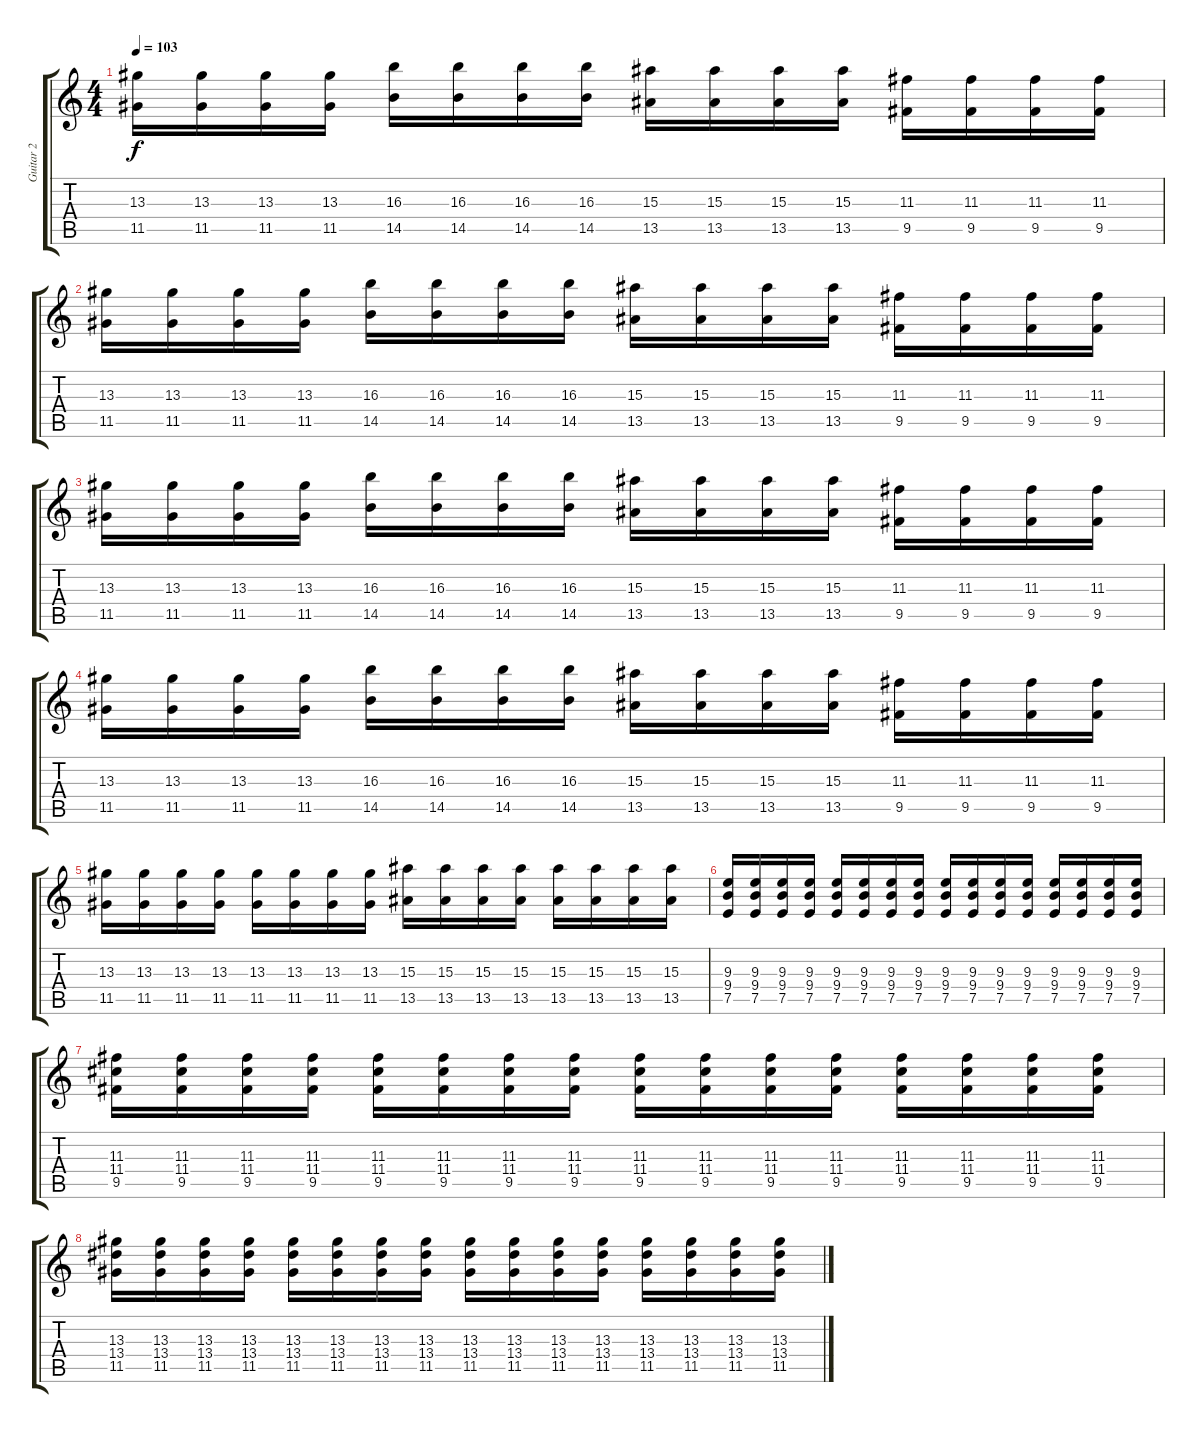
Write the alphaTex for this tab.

\track ("Guitar 2" "Guitar 2") {instrument electricguitarjazz}
\staff {score tabs}
\tuning (E4 B3 G3 D3 A2 E2) {hide}
\ts (4 4)
\tempo 103
\clef g2
\ks c
(13.3 11.5).16{dy f} (13.3 11.5).16 (13.3 11.5).16 (13.3 11.5).16 (16.3 14.5).16 (16.3 14.5).16 (16.3 14.5).16 (16.3 14.5).16 (15.3 13.5).16 (15.3 13.5).16 (15.3 13.5).16 (15.3 13.5).16 (11.3 9.5).16 (11.3 9.5).16 (11.3 9.5).16 (11.3 9.5).16 |
(13.3 11.5).16 (13.3 11.5).16 (13.3 11.5).16 (13.3 11.5).16 (16.3 14.5).16 (16.3 14.5).16 (16.3 14.5).16 (16.3 14.5).16 (15.3 13.5).16 (15.3 13.5).16 (15.3 13.5).16 (15.3 13.5).16 (11.3 9.5).16 (11.3 9.5).16 (11.3 9.5).16 (11.3 9.5).16 |
(13.3 11.5).16 (13.3 11.5).16 (13.3 11.5).16 (13.3 11.5).16 (16.3 14.5).16 (16.3 14.5).16 (16.3 14.5).16 (16.3 14.5).16 (15.3 13.5).16 (15.3 13.5).16 (15.3 13.5).16 (15.3 13.5).16 (11.3 9.5).16 (11.3 9.5).16 (11.3 9.5).16 (11.3 9.5).16 |
(13.3 11.5).16 (13.3 11.5).16 (13.3 11.5).16 (13.3 11.5).16 (16.3 14.5).16 (16.3 14.5).16 (16.3 14.5).16 (16.3 14.5).16 (15.3 13.5).16 (15.3 13.5).16 (15.3 13.5).16 (15.3 13.5).16 (11.3 9.5).16 (11.3 9.5).16 (11.3 9.5).16 (11.3 9.5).16 |
(13.3 11.5).16 (13.3 11.5).16 (13.3 11.5).16 (13.3 11.5).16 (13.3 11.5).16 (13.3 11.5).16 (13.3 11.5).16 (13.3 11.5).16 (15.3 13.5).16 (15.3 13.5).16 (15.3 13.5).16 (15.3 13.5).16 (15.3 13.5).16 (15.3 13.5).16 (15.3 13.5).16 (15.3 13.5).16 |
(9.3 9.4 7.5).16{balance 13} (9.3 9.4 7.5).16 (9.3 9.4 7.5).16 (9.3 9.4 7.5).16 (9.3 9.4 7.5).16 (9.3 9.4 7.5).16 (9.3 9.4 7.5).16 (9.3 9.4 7.5).16 (9.3 9.4 7.5).16 (9.3 9.4 7.5).16 (9.3 9.4 7.5).16 (9.3 9.4 7.5).16 (9.3 9.4 7.5).16 (9.3 9.4 7.5).16 (9.3 9.4 7.5).16 (9.3 9.4 7.5).16 |
(11.3 11.4 9.5).16 (11.3 11.4 9.5).16 (11.3 11.4 9.5).16 (11.3 11.4 9.5).16 (11.3 11.4 9.5).16 (11.3 11.4 9.5).16 (11.3 11.4 9.5).16 (11.3 11.4 9.5).16 (11.3 11.4 9.5).16 (11.3 11.4 9.5).16 (11.3 11.4 9.5).16 (11.3 11.4 9.5).16 (11.3 11.4 9.5).16 (11.3 11.4 9.5).16 (11.3 11.4 9.5).16 (11.3 11.4 9.5).16 |
(13.3 13.4 11.5).16 (13.3 13.4 11.5).16 (13.3 13.4 11.5).16 (13.3 13.4 11.5).16 (13.3 13.4 11.5).16 (13.3 13.4 11.5).16 (13.3 13.4 11.5).16 (13.3 13.4 11.5).16 (13.3 13.4 11.5).16 (13.3 13.4 11.5).16 (13.3 13.4 11.5).16 (13.3 13.4 11.5).16 (13.3 13.4 11.5).16 (13.3 13.4 11.5).16 (13.3 13.4 11.5).16 (13.3 13.4 11.5).16
